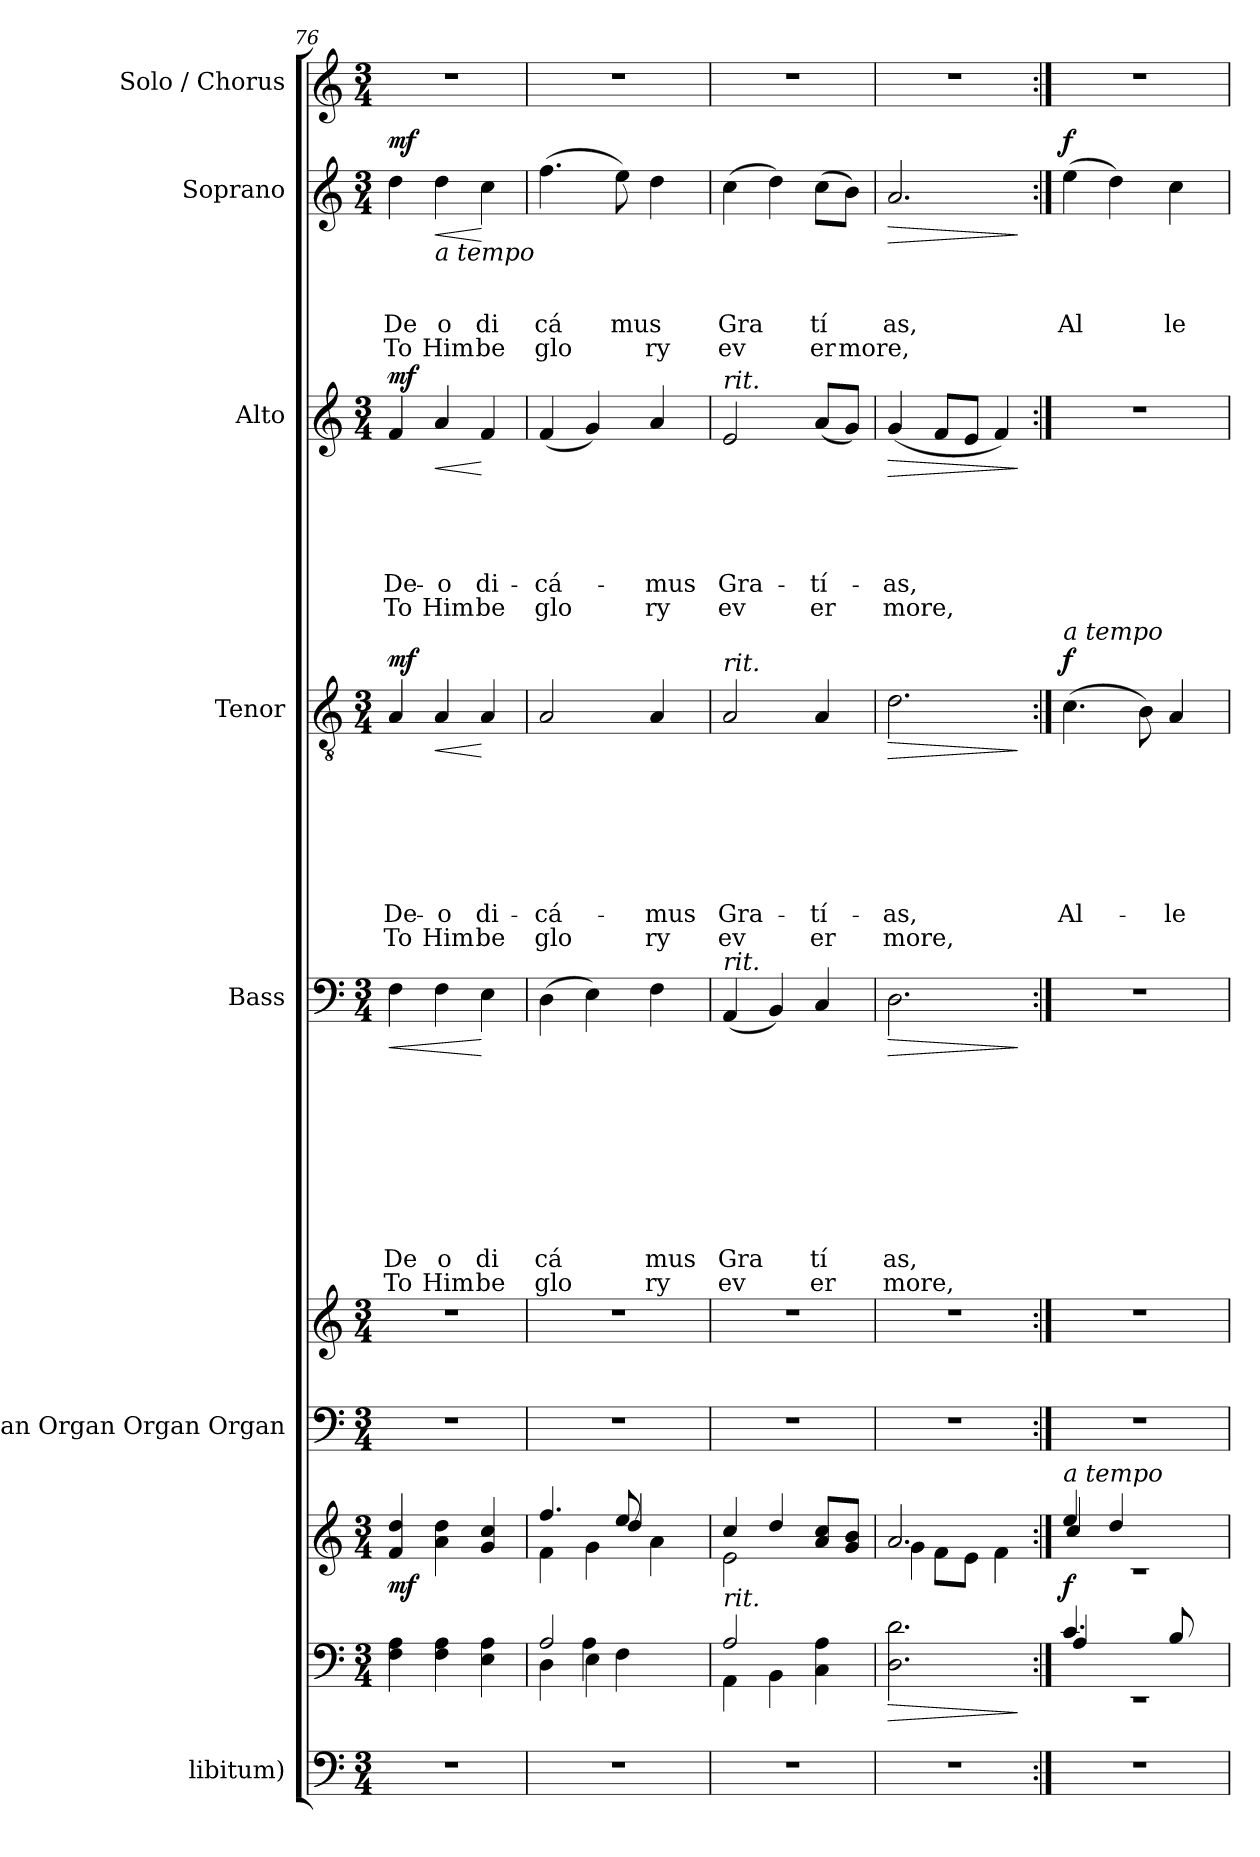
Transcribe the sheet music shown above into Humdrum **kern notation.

**kern	**kern	**dynam	**kern	**kern	**kern	**kern	**text	**text	**text	**text	**text	**text	**text	**text	**text	**text	**dynam	**kern	**text	**text	**text	**text	**text	**text	**text	**text	**dynam	**kern	**text	**text	**text	**text	**text	**text	**dynam	**kern	**text	**text	**text	**text	**dynam	**kern
*part9	*part8	*part8	*part7	*part6	*part6	*part5	*part5	*part5	*part5	*part5	*part5	*part5	*part5	*part5	*part5	*part5	*part5	*part4	*part4	*part4	*part4	*part4	*part4	*part4	*part4	*part4	*part4	*part3	*part3	*part3	*part3	*part3	*part3	*part3	*part3	*part2	*part2	*part2	*part2	*part2	*part2	*part1
*staff10	*staff9	*staff9	*staff8	*staff7	*staff6	*staff5	*staff5	*staff5	*staff5	*staff5	*staff5	*staff5	*staff5	*staff5	*staff5	*staff5	*staff5	*staff4	*staff4	*staff4	*staff4	*staff4	*staff4	*staff4	*staff4	*staff4	*staff4	*staff3	*staff3	*staff3	*staff3	*staff3	*staff3	*staff3	*staff3	*staff2	*staff2	*staff2	*staff2	*staff2	*staff2	*staff1
*I"libitum)	*	*	*	*I"Organ Organ Organ Organ	*	*I"Bass	*	*	*	*	*	*	*	*	*	*	*	*I"Tenor	*	*	*	*	*	*	*	*	*	*I"Alto	*	*	*	*	*	*	*	*I"Soprano	*	*	*	*	*	*I"Solo / Chorus
*	*	*	*	*	*	*I'B.	*	*	*	*	*	*	*	*	*	*	*	*I'T.	*	*	*	*	*	*	*	*	*	*I'A.	*	*	*	*	*	*	*	*I'S.	*	*	*	*	*	*I'S.
*clefF4	*clefF4	*	*clefG2	*clefF4	*clefG2	*clefF4	*	*	*	*	*	*	*	*	*	*	*	*clefGv2	*	*	*	*	*	*	*	*	*	*clefG2	*	*	*	*	*	*	*	*clefG2	*	*	*	*	*	*clefG2
*k[]	*k[]	*	*k[]	*k[]	*k[]	*k[]	*	*	*	*	*	*	*	*	*	*	*	*k[]	*	*	*	*	*	*	*	*	*	*k[]	*	*	*	*	*	*	*	*k[]	*	*	*	*	*	*k[]
*C:	*C:	*	*C:	*C:	*C:	*C:	*	*	*	*	*	*	*	*	*	*	*	*C:	*	*	*	*	*	*	*	*	*	*C:	*	*	*	*	*	*	*	*C:	*	*	*	*	*	*C:
*M3/4	*M3/4	*	*M3/4	*M3/4	*M3/4	*M3/4	*	*	*	*	*	*	*	*	*	*	*	*M3/4	*	*	*	*	*	*	*	*	*	*M3/4	*	*	*	*	*	*	*	*M3/4	*	*	*	*	*	*M3/4
=76	=76	=76	=76	=76	=76	=76	=76	=76	=76	=76	=76	=76	=76	=76	=76	=76	=76	=76	=76	=76	=76	=76	=76	=76	=76	=76	=76	=76	=76	=76	=76	=76	=76	=76	=76	=76	=76	=76	=76	=76	=76	=76
!	!	!LO:DY:a	!	!	!	!	!	!	!	!	!	!	!	!	!LO:LY:b	!LO:LY:b	!LO:HP:b	!	!	!	!	!	!	!	!LO:LY:b	!LO:LY:b	!LO:DY:a	!	!	!	!	!	!LO:LY:b	!LO:LY:b	!LO:DY:a	!	!	!	!LO:LY:b	!LO:LY:b	!LO:DY:a	!
2.r	4F\ 4A\	mf	4f/ 4dd/	2.r	2.r	4F\	.	.	.	.	.	.	.	.	De	To	<	4A/	.	.	.	.	.	.	De-	To	mf	4f/	.	.	.	.	De-	To	mf	4dd\	.	.	De	To	mf	2.r
!	!	!	!	!	!	!	!	!	!	!	!	!	!	!	!	!	!	!	!	!	!	!	!	!	!	!	!	!	!	!	!	!	!	!	!	!LO:TX:b:i:t=a tempo	!	!	!	!	!	!
!	!	!	!	!	!	!	!	!	!	!	!	!	!	!	!LO:LY:b	!LO:LY:b	!	!	!	!	!	!	!	!	!LO:LY:b	!LO:LY:b	!LO:HP:b	!	!	!	!	!	!LO:LY:b	!LO:LY:b	!LO:HP:b	!	!	!	!LO:LY:b	!LO:LY:b	!LO:HP:b	!
.	4F\ 4A\	.	4a\ 4dd\	.	.	4F\	.	.	.	.	.	.	.	.	o	Him	.	4A/	.	.	.	.	.	.	-o	Him	<	4a/	.	.	.	.	-o	Him	<	4dd\	.	.	o	Him	<	.
!	!	!	!	!	!	!	!	!	!	!	!	!	!	!	!LO:LY:b	!LO:LY:b	!	!	!	!	!	!	!	!	!LO:LY:b	!LO:LY:b	!	!	!	!	!	!	!LO:LY:b	!LO:LY:b	!	!	!	!	!LO:LY:b	!LO:LY:b	!	!
.	4E\ 4A\	.	4g/ 4cc/	.	.	4E\	.	.	.	.	.	.	.	.	di	be	[	4A/	.	.	.	.	.	.	di-	be	[	4f/	.	.	.	.	di-	be	[	4cc\	.	.	di	be	[	.
=77	=77	=77	=77	=77	=77	=77	=77	=77	=77	=77	=77	=77	=77	=77	=77	=77	=77	=77	=77	=77	=77	=77	=77	=77	=77	=77	=77	=77	=77	=77	=77	=77	=77	=77	=77	=77	=77	=77	=77	=77	=77	=77
*	*^	*	*^	*	*	*	*	*	*	*	*	*	*	*	*	*	*	*	*	*	*	*	*	*	*	*	*	*	*	*	*	*	*	*	*	*	*	*	*	*	*	*
*	*	*^	*	*	*^	*	*	*	*	*	*	*	*	*	*	*	*	*	*	*	*	*	*	*	*	*	*	*	*	*	*	*	*	*	*	*	*	*	*	*	*	*	*	*
*	*	*	*^	*	*	*	*	*	*	*	*	*	*	*	*	*	*	*	*	*	*	*	*	*	*	*	*	*	*	*	*	*	*	*	*	*	*	*	*	*	*	*	*	*	*	*
!	!	!	!	!	!	!	!	!	!	!	!	!	!	!	!	!	!	!	!	!LO:LY:b	!LO:LY:b	!	!	!	!	!	!	!	!	!LO:LY:b	!LO:LY:b	!	!	!	!	!	!	!LO:LY:b	!LO:LY:b	!	!	!	!	!LO:LY:b	!LO:LY:b	!	!
2.r	2A/	4D\	4.ryy	4ryy	.	4f\	4.ff/	4.ryy	2.r	2.r	(>4D\	.	.	.	.	.	.	.	.	cá	glo	.	2A/	.	.	.	.	.	.	-cá-	glo	.	(<4f/	.	.	.	.	-cá-	glo	.	(>4.ff\	.	.	cá	glo	.	2.r
.	.	4E\	.	4A\	.	4g\	.	.	.	.	4E\)	.	.	.	.	.	.	.	.	.	.	.	.	.	.	.	.	.	.	.	.	.	4g/)	.	.	.	.	.	.	.	.	.	.	.	.	.	.
!	!	!	!	!	!	!	!	!	!	!	!	!	!	!	!	!	!	!	!	!	!	!	!	!	!	!	!	!	!	!	!	!	!	!	!	!	!	!	!	!	!	!	!	!LO:LY:b	!	!	!
.	.	.	4F\	.	.	.	8ee/	4dd/	.	.	.	.	.	.	.	.	.	.	.	.	.	.	.	.	.	.	.	.	.	.	.	.	.	.	.	.	.	.	.	.	8ee\)	.	.	mus	.	.	.
!	!	!	!	!	!	!	!	!	!	!	!	!	!	!	!	!	!	!	!	!LO:LY:b	!LO:LY:b	!	!	!	!	!	!	!	!	!LO:LY:b	!LO:LY:b	!	!	!	!	!	!	!LO:LY:b	!LO:LY:b	!	!	!	!	!	!LO:LY:b	!	!
.	8ryy	8ryy	.	8ryy	.	4a\	4ryy	.	.	.	4F\	.	.	.	.	.	.	.	.	mus	ry	.	4A/	.	.	.	.	.	.	-mus	ry	.	4a/	.	.	.	.	-mus	ry	.	4dd\	.	.	.	ry	.	.
.	8ryy	8ryy	8ryy	8ryy	.	.	.	8ryy	.	.	.	.	.	.	.	.	.	.	.	.	.	.	.	.	.	.	.	.	.	.	.	.	.	.	.	.	.	.	.	.	.	.	.	.	.	.	.
=78	=78	=78	=78	=78	=78	=78	=78	=78	=78	=78	=78	=78	=78	=78	=78	=78	=78	=78	=78	=78	=78	=78	=78	=78	=78	=78	=78	=78	=78	=78	=78	=78	=78	=78	=78	=78	=78	=78	=78	=78	=78	=78	=78	=78	=78	=78	=78
!	!	!	!	!	!	!	!	!	!	!	!	!	!	!	!	!	!	!	!	!	!	!	!	!	!	!	!	!	!	!	!	!	!LO:TX:a:i:t=rit.	!	!	!	!	!	!	!	!	!	!	!	!	!	!
!	!	!	!	!	!	!	!	!	!	!	!	!	!	!	!	!	!	!	!	!	!	!	!LO:TX:a:i:t=rit.	!	!	!	!	!	!	!	!	!	!	!	!	!	!	!	!	!	!	!	!	!	!	!	!
!	!	!	!	!	!	!	!	!	!	!	!LO:TX:a:i:t=rit.	!	!	!	!	!	!	!	!	!	!	!	!	!	!	!	!	!	!	!	!	!	!	!	!	!	!	!	!	!	!	!	!	!	!	!	!
!	!LO:TX:a:i:t=rit.	!	!	!	!	!	!	!	!	!	!	!	!	!	!	!	!	!	!	!	!	!	!	!	!	!	!	!	!	!	!	!	!	!	!	!	!	!	!	!	!	!	!	!	!	!	!
!	!	!	!	!	!	!	!	!	!	!	!	!	!	!	!	!	!	!	!	!LO:LY:b	!LO:LY:b	!	!	!	!	!	!	!	!	!LO:LY:b	!LO:LY:b	!	!	!	!	!	!	!LO:LY:b	!LO:LY:b	!	!	!	!	!LO:LY:b	!LO:LY:b	!	!
*	*	*v	*v	*v	*	*	*	*	*	*	*	*	*	*	*	*	*	*	*	*	*	*	*	*	*	*	*	*	*	*	*	*	*	*	*	*	*	*	*	*	*	*	*	*	*	*	*
*	*	*	*	*	*v	*v	*	*	*	*	*	*	*	*	*	*	*	*	*	*	*	*	*	*	*	*	*	*	*	*	*	*	*	*	*	*	*	*	*	*	*	*	*	*	*
2.r	2A/	4AA\	.	2e\	4cc/	2.r	2.r	(<4AA/	.	.	.	.	.	.	.	.	Gra	ev	.	2A/	.	.	.	.	.	.	Gra-	ev	.	2e/	.	.	.	.	Gra-	ev	.	(>4cc\	.	.	Gra	ev	.	2.r
.	.	4BB\	.	.	4dd/	.	.	4BB/)	.	.	.	.	.	.	.	.	.	.	.	.	.	.	.	.	.	.	.	.	.	.	.	.	.	.	.	.	.	4dd\)	.	.	.	.	.	.
!	!	!	!	!	!	!	!	!	!	!	!	!	!	!	!	!	!LO:LY:b	!LO:LY:b	!	!	!	!	!	!	!	!	!LO:LY:b	!LO:LY:b	!	!	!	!	!	!	!LO:LY:b	!LO:LY:b	!	!	!	!	!LO:LY:b	!LO:LY:b	!	!
.	4ryy	4C\ 4A\	.	4ryy	8a/ 8cc/L	.	.	4C/	.	.	.	.	.	.	.	.	tí	er	.	4A/	.	.	.	.	.	.	-tí-	er	.	(<8a/L	.	.	.	.	-tí-	er	.	(>8cc\L	.	.	tí	er	.	.
!	!	!	!	!	!	!	!	!	!	!	!	!	!	!	!	!	!	!	!	!	!	!	!	!	!	!	!	!	!	!	!	!	!	!	!	!	!	!	!	!	!	!LO:LY:b	!	!
.	.	.	.	.	8g/ 8b/J	.	.	.	.	.	.	.	.	.	.	.	.	.	.	.	.	.	.	.	.	.	.	.	.	8g/J)	.	.	.	.	.	.	.	8b\J)	.	.	.	more,	.	.
*	*v	*v	*	*	*	*	*	*	*	*	*	*	*	*	*	*	*	*	*	*	*	*	*	*	*	*	*	*	*	*	*	*	*	*	*	*	*	*	*	*	*	*	*	*
=79	=79	=79	=79	=79	=79	=79	=79	=79	=79	=79	=79	=79	=79	=79	=79	=79	=79	=79	=79	=79	=79	=79	=79	=79	=79	=79	=79	=79	=79	=79	=79	=79	=79	=79	=79	=79	=79	=79	=79	=79	=79	=79	=79
!	!	!LO:HP:b	!	!	!	!	!	!	!	!	!	!	!	!	!	!LO:LY:b	!LO:LY:b	!LO:HP:b	!	!	!	!	!	!	!	!LO:LY:b	!LO:LY:b	!LO:HP:b	!	!	!	!	!	!LO:LY:b	!LO:LY:b	!LO:HP:b	!	!	!	!LO:LY:b	!	!LO:HP:b	!
2.r	2.D\ 2.d\	>	2.a/	4g\	2.r	2.r	2.D\	.	.	.	.	.	.	.	.	as,	more,	>	2.d\	.	.	.	.	.	.	-as,	more,	>	(<4g/	.	.	.	.	-as,	more,	>	2.a/	.	.	as,	.	>	2.r
.	.	.	.	8f\L	.	.	.	.	.	.	.	.	.	.	.	.	.	.	.	.	.	.	.	.	.	.	.	.	8f/L	.	.	.	.	.	.	.	.	.	.	.	.	.	.
.	.	.	.	8e\J	.	.	.	.	.	.	.	.	.	.	.	.	.	.	.	.	.	.	.	.	.	.	.	.	8e/J	.	.	.	.	.	.	.	.	.	.	.	.	.	.
.	.	.	.	4f\	.	.	.	.	.	.	.	.	.	.	.	.	.	.	.	.	.	.	.	.	.	.	.	.	4f/)	.	.	.	.	.	.	.	.	.	.	.	.	.	.
*	*	*	*v	*v	*	*	*	*	*	*	*	*	*	*	*	*	*	*	*	*	*	*	*	*	*	*	*	*	*	*	*	*	*	*	*	*	*	*	*	*	*	*	*
.	.	]	.	.	.	.	.	.	.	.	.	.	.	.	.	.	]	.	.	.	.	.	.	.	.	.	]	.	.	.	.	.	.	.	]	.	.	.	.	.	]	.
=80:|!	=80:|!	=80:|!	=80:|!	=80:|!	=80:|!	=80:|!	=80:|!	=80:|!	=80:|!	=80:|!	=80:|!	=80:|!	=80:|!	=80:|!	=80:|!	=80:|!	=80:|!	=80:|!	=80:|!	=80:|!	=80:|!	=80:|!	=80:|!	=80:|!	=80:|!	=80:|!	=80:|!	=80:|!	=80:|!	=80:|!	=80:|!	=80:|!	=80:|!	=80:|!	=80:|!	=80:|!	=80:|!	=80:|!	=80:|!	=80:|!	=80:|!	=80:|!
*	*^	*	*^	*	*	*	*	*	*	*	*	*	*	*	*	*	*	*	*	*	*	*	*	*	*	*	*	*	*	*	*	*	*	*	*	*	*	*	*	*	*	*
!	!	!	!	!	!	!	!	!	!	!	!	!	!	!	!	!	!	!	!	!LO:TX:a:i:t=a tempo	!	!	!	!	!	!	!	!	!	!	!	!	!	!	!	!	!	!	!	!	!	!	!	!
!	!	!	!	!LO:TX:a:i:t=a tempo	!	!	!	!	!	!	!	!	!	!	!	!	!	!	!	!	!	!	!	!	!	!	!	!	!	!	!	!	!	!	!	!	!	!	!	!	!	!	!	!
!	!	!LO:N:vis=1	!LO:DY:a	!	!LO:N:vis=1	!	!	!LO:N:vis=1	!	!	!	!	!	!	!	!	!	!	!	!	!	!	!	!	!	!	!LO:LY:b	!	!LO:DY:a	!LO:N:vis=1	!	!	!	!	!	!	!	!	!	!	!LO:LY:b	!	!LO:DY:a	!
*	*^	*^	*	*	*^	*	*	*	*	*	*	*	*	*	*	*	*	*	*	*	*	*	*	*	*	*	*	*	*	*	*	*	*	*	*	*	*	*	*	*	*	*	*	*
2.r	4.c/	2.rEE	2ryy	4A/	f	4ee/	2.rc	4cc/	2.r	2.r	2.r	.	.	.	.	.	.	.	.	.	.	.	(>4.c\	.	.	.	.	.	.	Al-	.	f	2.r	.	.	.	.	.	.	.	(>4ee\	.	.	Al	.	f	2.r
.	.	.	.	2ryy	.	4dd/	.	2ryy	.	.	.	.	.	.	.	.	.	.	.	.	.	.	.	.	.	.	.	.	.	.	.	.	.	.	.	.	.	.	.	.	4dd\)	.	.	.	.	.	.
.	4.ryy	.	.	.	.	.	.	.	.	.	.	.	.	.	.	.	.	.	.	.	.	.	8B\)	.	.	.	.	.	.	.	.	.	.	.	.	.	.	.	.	.	.	.	.	.	.	.	.
!	!	!	!	!	!	!	!	!	!	!	!	!	!	!	!	!	!	!	!	!	!	!	!	!	!	!	!	!	!	!LO:LY:b	!	!	!	!	!	!	!	!	!	!	!	!	!	!LO:LY:b	!	!	!
.	.	.	8B/	.	.	4ryy	.	.	.	.	.	.	.	.	.	.	.	.	.	.	.	.	4A/	.	.	.	.	.	.	-le-	.	.	.	.	.	.	.	.	.	.	4cc\	.	.	le	.	.	.
.	.	.	8ryy	.	.	.	.	.	.	.	.	.	.	.	.	.	.	.	.	.	.	.	.	.	.	.	.	.	.	.	.	.	.	.	.	.	.	.	.	.	.	.	.	.	.	.	.
*	*v	*v	*v	*v	*	*	*	*	*	*	*	*	*	*	*	*	*	*	*	*	*	*	*	*	*	*	*	*	*	*	*	*	*	*	*	*	*	*	*	*	*	*	*	*	*	*	*
*	*	*	*v	*v	*v	*	*	*	*	*	*	*	*	*	*	*	*	*	*	*	*	*	*	*	*	*	*	*	*	*	*	*	*	*	*	*	*	*	*	*	*	*	*	*
=	=	=	=	=	=	=	=	=	=	=	=	=	=	=	=	=	=	=	=	=	=	=	=	=	=	=	=	=	=	=	=	=	=	=	=	=	=	=	=	=	=	=
*-	*-	*-	*-	*-	*-	*-	*-	*-	*-	*-	*-	*-	*-	*-	*-	*-	*-	*-	*-	*-	*-	*-	*-	*-	*-	*-	*-	*-	*-	*-	*-	*-	*-	*-	*-	*-	*-	*-	*-	*-	*-	*-
